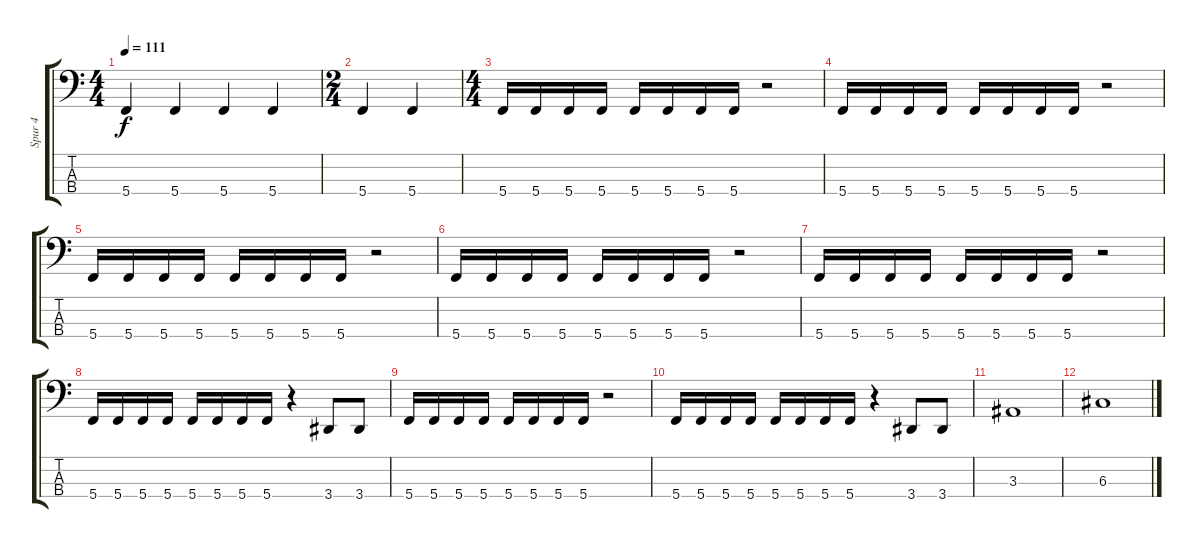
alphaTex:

\track ("Spur 4" "Spur 4") {instrument electricbassfinger}
\staff {score tabs}
\tuning (F2 C2 G1 C1) {hide}
\ts (4 4)
\tempo 111
\clef f4
\ks c
5.4.4{dy f} 5.4.4 5.4.4 5.4.4 |
\ts (2 4)
5.4.4 5.4.4 |
\ts (4 4)
5.4.16 5.4.16 5.4.16 5.4.16 5.4.16 5.4.16 5.4.16 5.4.16 r.2 |
5.4.16 5.4.16 5.4.16 5.4.16 5.4.16 5.4.16 5.4.16 5.4.16 r.2 |
5.4.16 5.4.16 5.4.16 5.4.16 5.4.16 5.4.16 5.4.16 5.4.16 r.2 |
5.4.16 5.4.16 5.4.16 5.4.16 5.4.16 5.4.16 5.4.16 5.4.16 r.2 |
5.4.16 5.4.16 5.4.16 5.4.16 5.4.16 5.4.16 5.4.16 5.4.16 r.2 |
5.4.16 5.4.16 5.4.16 5.4.16 5.4.16 5.4.16 5.4.16 5.4.16 r.4 3.4.8 3.4.8 |
5.4.16 5.4.16 5.4.16 5.4.16 5.4.16 5.4.16 5.4.16 5.4.16 r.2 |
5.4.16 5.4.16 5.4.16 5.4.16 5.4.16 5.4.16 5.4.16 5.4.16 r.4 3.4.8 3.4.8 |
3.3.1 |
6.3.1
